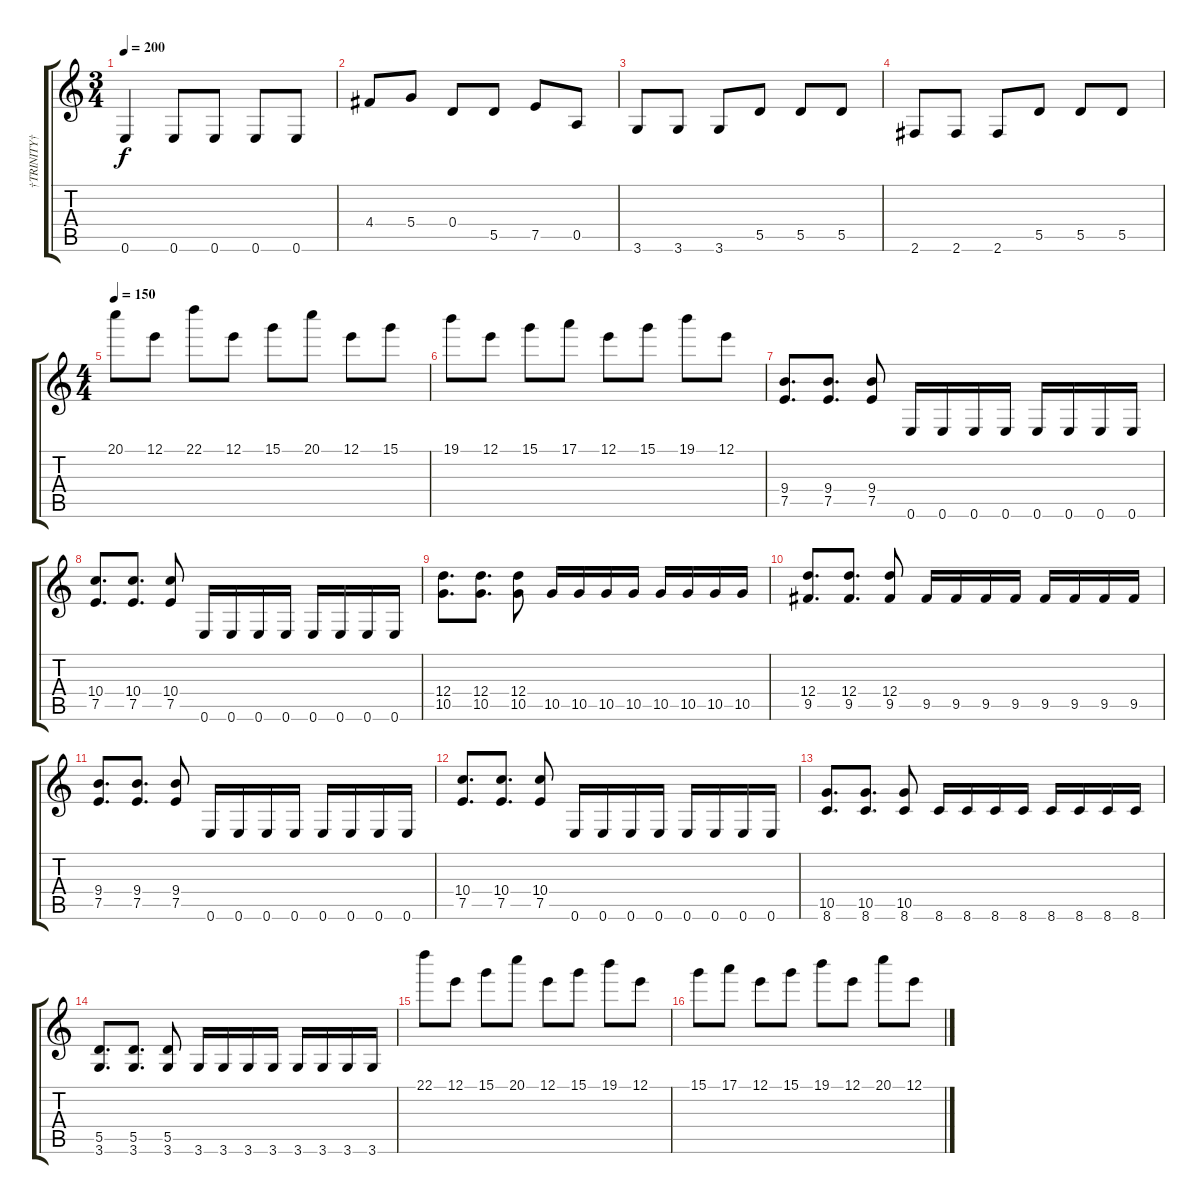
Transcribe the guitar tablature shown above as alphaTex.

\track ("†TRINITY†" "†TRINITY†") {instrument distortionguitar}
\staff {score tabs}
\tuning (E4 B3 G3 D3 A2 E2) {hide}
\ts (3 4)
\tempo 200
\clef g2
\ks c
0.6.4{dy f} 0.6.8 0.6.8 0.6.8 0.6.8 |
4.4.8 5.4.8 0.4.8 5.5.8 7.5.8 0.5.8 |
3.6.8 3.6.8 3.6.8 5.5.8 5.5.8 5.5.8 |
2.6.8 2.6.8 2.6.8 5.5.8 5.5.8 5.5.8 |
\ts (4 4)
\tempo 150
20.1.8 12.1.8 22.1.8 12.1.8 15.1.8 20.1.8 12.1.8 15.1.8 |
19.1.8 12.1.8 15.1.8 17.1.8 12.1.8 15.1.8 19.1.8 12.1.8 |
(9.4 7.5).8{d} (9.4 7.5).8{d} (9.4 7.5).8 0.6.16 0.6.16 0.6.16 0.6.16 0.6.16 0.6.16 0.6.16 0.6.16 |
(10.4 7.5).8{d} (10.4 7.5).8{d} (10.4 7.5).8 0.6.16 0.6.16 0.6.16 0.6.16 0.6.16 0.6.16 0.6.16 0.6.16 |
(12.4 10.5).8{d} (12.4 10.5).8{d} (12.4 10.5).8 10.5.16 10.5.16 10.5.16 10.5.16 10.5.16 10.5.16 10.5.16 10.5.16 |
(12.4 9.5).8{d} (12.4 9.5).8{d} (12.4 9.5).8 9.5.16 9.5.16 9.5.16 9.5.16 9.5.16 9.5.16 9.5.16 9.5.16 |
(9.4 7.5).8{d} (9.4 7.5).8{d} (9.4 7.5).8 0.6.16 0.6.16 0.6.16 0.6.16 0.6.16 0.6.16 0.6.16 0.6.16 |
(10.4 7.5).8{d} (10.4 7.5).8{d} (10.4 7.5).8 0.6.16 0.6.16 0.6.16 0.6.16 0.6.16 0.6.16 0.6.16 0.6.16 |
(10.5 8.6).8{d} (10.5 8.6).8{d} (10.5 8.6).8 8.6.16 8.6.16 8.6.16 8.6.16 8.6.16 8.6.16 8.6.16 8.6.16 |
(5.5 3.6).8{d} (5.5 3.6).8{d} (5.5 3.6).8 3.6.16 3.6.16 3.6.16 3.6.16 3.6.16 3.6.16 3.6.16 3.6.16 |
22.1.8 12.1.8 15.1.8 20.1.8 12.1.8 15.1.8 19.1.8 12.1.8 |
15.1.8 17.1.8 12.1.8 15.1.8 19.1.8 12.1.8 20.1.8 12.1.8
